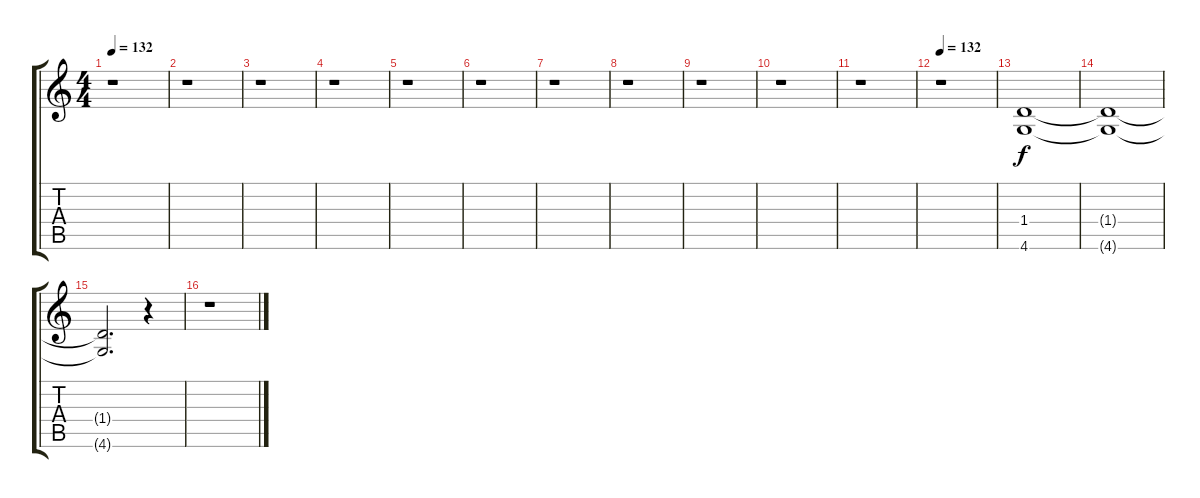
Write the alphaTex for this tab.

\track "" {instrument distortionguitar}
\staff {score tabs}
\tuning (Eb4 Bb3 Gb3 Db3 Ab2 Eb2) {hide}
\ts (4 4)
\tempo 132
\clef g2
\ks c
r.1{dy f} |
r.1 |
r.1 |
r.1 |
r.1 |
r.1 |
r.1 |
r.1 |
r.1 |
r.1 |
r.1 |
\tempo 132
r.1 |
(1.4 4.6).1 |
(1.4{t} 4.6{t}).1 |
(1.4{t} 4.6{t}).2{d} r.4 |
r.1
